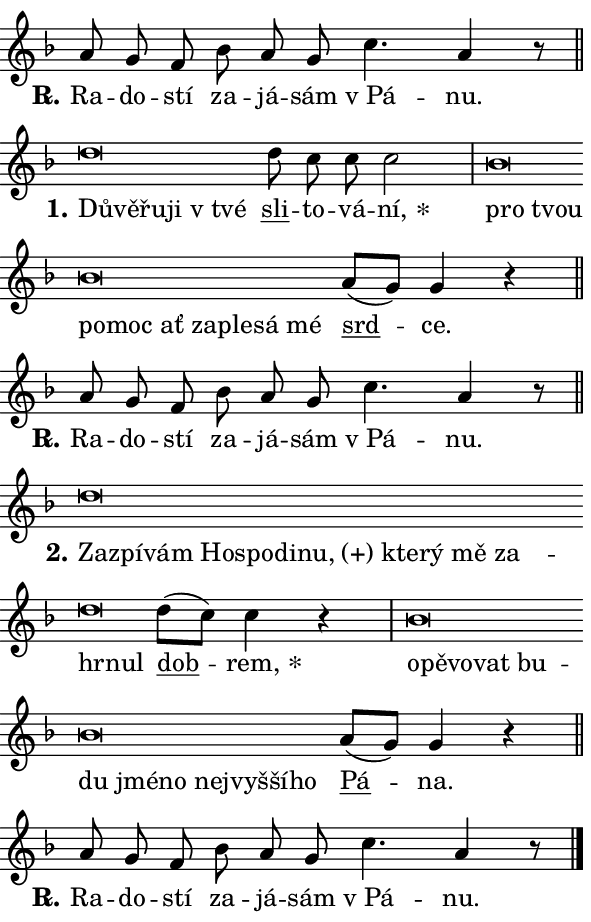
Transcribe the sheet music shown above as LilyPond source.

\version "2.24.0"
\header { tagline = "" }
\paper {
  indent = 0\cm
  top-margin = 0\cm
  right-margin = 0.13\cm % to fit lyric hyphens
  bottom-margin = 0\cm
  left-margin = 0\cm
  paper-width = 10\cm
  page-breaking = #ly:one-page-breaking
  system-system-spacing.basic-distance = #11
  score-system-spacing.basic-distance = #11
  ragged-last = ##f
}


%% Author: Thomas Morley
%% https://lists.gnu.org/archive/html/lilypond-user/2020-05/msg00002.html
#(define (line-position grob)
"Returns position of @var[grob} in current system:
   @code{'start}, if at first time-step
   @code{'end}, if at last time-step
   @code{'middle} otherwise
"
  (let* ((col (ly:item-get-column grob))
         (ln (ly:grob-object col 'left-neighbor))
         (rn (ly:grob-object col 'right-neighbor))
         (col-to-check-left (if (ly:grob? ln) ln col))
         (col-to-check-right (if (ly:grob? rn) rn col))
         (break-dir-left
           (and
             (ly:grob-property col-to-check-left 'non-musical #f)
             (ly:item-break-dir col-to-check-left)))
         (break-dir-right
           (and
             (ly:grob-property col-to-check-right 'non-musical #f)
             (ly:item-break-dir col-to-check-right))))
        (cond ((eqv? 1 break-dir-left) 'start)
              ((eqv? -1 break-dir-right) 'end)
              (else 'middle))))

#(define (tranparent-at-line-position vctor)
  (lambda (grob)
  "Relying on @code{line-position} select the relevant enry from @var{vctor}.
Used to determine transparency,"
    (case (line-position grob)
      ((end) (not (vector-ref vctor 0)))
      ((middle) (not (vector-ref vctor 1)))
      ((start) (not (vector-ref vctor 2))))))

noteHeadBreakVisibility =
#(define-music-function (break-visibility)(vector?)
"Makes @code{NoteHead}s transparent relying on @var{break-visibility}"
#{
  \override NoteHead.transparent =
    #(tranparent-at-line-position break-visibility)
#})

#(define delete-ledgers-for-transparent-note-heads
  (lambda (grob)
    "Reads whether a @code{NoteHead} is transparent.
If so this @code{NoteHead} is removed from @code{'note-heads} from
@var{grob}, which is supposed to be @code{LedgerLineSpanner}.
As a result ledgers are not printed for this @code{NoteHead}"
    (let* ((nhds-array (ly:grob-object grob 'note-heads))
           (nhds-list
             (if (ly:grob-array? nhds-array)
                 (ly:grob-array->list nhds-array)
                 '()))
           ;; Relies on the transparent-property being done before
           ;; Staff.LedgerLineSpanner.after-line-breaking is executed.
           ;; This is fragile ...
           (to-keep
             (remove
               (lambda (nhd)
                 (ly:grob-property nhd 'transparent #f))
               nhds-list)))
      ;; TODO find a better method to iterate over grob-arrays, similiar
      ;; to filter/remove etc for lists
      ;; For now rebuilt from scratch
      (set! (ly:grob-object grob 'note-heads)  '())
      (for-each
        (lambda (nhd)
          (ly:pointer-group-interface::add-grob grob 'note-heads nhd))
        to-keep))))

squashNotes = {
  \override NoteHead.X-extent = #'(-0.2 . 0.2)
  \override NoteHead.Y-extent = #'(-0.75 . 0)
  \override NoteHead.stencil =
    #(lambda (grob)
       (let ((pos (ly:grob-property grob 'staff-position)))
         (begin
           (if (< pos -7) (display "ERROR: Lower brevis then expected\n") (display ""))
           (if (<= pos -6) ly:text-interface::print ly:note-head::print))))
}
unSquashNotes = {
  \revert NoteHead.X-extent
  \revert NoteHead.Y-extent
  \revert NoteHead.stencil
}

hideNotes = \noteHeadBreakVisibility #begin-of-line-visible
unHideNotes = \noteHeadBreakVisibility #all-visible

% work-around for resetting accidentals
% https://lilypond.org/doc/v2.23/Documentation/notation/displaying-rhythms#unmetered-music
cadenzaMeasure = {
  \cadenzaOff
  \partial 1024 s1024
  \cadenzaOn
}

#(define-markup-command (accent layout props text) (markup?)
  "Underline accented syllable"
  (interpret-markup layout props
    #{\markup \override #'(offset . 4.3) \underline { #text }#}))

responsum = \markup \concat {
  "R" \hspace #-1.05 \path #0.1 #'((moveto 0 0.07) (lineto 0.9 0.8)) \hspace #0.05 "."
}

spaceSize = #0.6828661417322834 % exact space size for TeX Gyre Schola

\layout {
  \context {
    \Staff
    \remove "Time_signature_engraver"
    \override LedgerLineSpanner.after-line-breaking = #delete-ledgers-for-transparent-note-heads
  }
  \context {
    \Lyrics {
      \override LyricSpace.minimum-distance = \spaceSize
      \override LyricText.font-name = #"TeX Gyre Schola"
      \override LyricText.font-size = 1
      \override StanzaNumber.font-name = #"TeX Gyre Schola Bold"
      \override StanzaNumber.font-size = 1
    }
  }
  \context {
    \Score 
    \override NoteHead.text =
      #(lambda (grob) 
        (let ((pos (ly:grob-property grob 'staff-position)))
          #{\markup {
            \combine
              \halign #-0.55 \raise #(if (= pos -6) 0 0.5) \override #'(thickness . 2) \draw-line #'(3.2 . 0)
              \musicglyph "noteheads.sM1"
          }#}))
  }
}

% magnetic-lyrics.ily
%
%   written by
%     Jean Abou Samra <jean@abou-samra.fr>
%     Werner Lemberg <wl@gnu.org>
%
%   adapted by
%     Jiri Hon <jiri.hon@gmail.com>
%
% Version 2022-Apr-15

% https://www.mail-archive.com/lilypond-user@gnu.org/msg149350.html

#(define (Left_hyphen_pointer_engraver context)
   "Collect syllable-hyphen-syllable occurrences in lyrics and store
them in properties.  This engraver only looks to the left.  For
example, if the lyrics input is @code{foo -- bar}, it does the
following.

@itemize @bullet
@item
Set the @code{text} property of the @code{LyricHyphen} grob between
@q{foo} and @q{bar} to @code{foo}.

@item
Set the @code{left-hyphen} property of the @code{LyricText} grob with
text @q{foo} to the @code{LyricHyphen} grob between @q{foo} and
@q{bar}.
@end itemize

Use this auxiliary engraver in combination with the
@code{lyric-@/text::@/apply-@/magnetic-@/offset!} hook."
   (let ((hyphen #f)
         (text #f))
     (make-engraver
      (acknowledgers
       ((lyric-syllable-interface engraver grob source-engraver)
        (set! text grob)))
      (end-acknowledgers
       ((lyric-hyphen-interface engraver grob source-engraver)
        ;(when (not (grob::has-interface grob 'lyric-space-interface))
          (set! hyphen grob)));)
      ((stop-translation-timestep engraver)
       (when (and text hyphen)
         (ly:grob-set-object! text 'left-hyphen hyphen))
       (set! text #f)
       (set! hyphen #f)))))

#(define (lyric-text::apply-magnetic-offset! grob)
   "If the space between two syllables is less than the value in
property @code{LyricText@/.details@/.squash-threshold}, move the right
syllable to the left so that it gets concatenated with the left
syllable.

Use this function as a hook for
@code{LyricText@/.after-@/line-@/breaking} if the
@code{Left_@/hyphen_@/pointer_@/engraver} is active."
   (let ((hyphen (ly:grob-object grob 'left-hyphen #f)))
     (when hyphen
       (let ((left-text (ly:spanner-bound hyphen LEFT)))
         (when (grob::has-interface left-text 'lyric-syllable-interface)
           (let* ((common (ly:grob-common-refpoint grob left-text X))
                  (this-x-ext (ly:grob-extent grob common X))
                  (left-x-ext
                   (begin
                     ;; Trigger magnetism for left-text.
                     (ly:grob-property left-text 'after-line-breaking)
                     (ly:grob-extent left-text common X)))
                  ;; `delta` is the gap width between two syllables.
                  (delta (- (interval-start this-x-ext)
                            (interval-end left-x-ext)))
                  (details (ly:grob-property grob 'details))
                  (threshold (assoc-get 'squash-threshold details 0.2)))
             (when (< delta threshold)
               (let* (;; We have to manipulate the input text so that
                      ;; ligatures crossing syllable boundaries are not
                      ;; disabled.  For languages based on the Latin
                      ;; script this is essentially a beautification.
                      ;; However, for non-Western scripts it can be a
                      ;; necessity.
                      (lt (ly:grob-property left-text 'text))
                      (rt (ly:grob-property grob 'text))
                      (is-space (grob::has-interface hyphen 'lyric-space-interface))
                      (space (if is-space " " ""))
                      (extra-delta (if is-space spaceSize 0))
                      ;; Append new syllable.
                      (ltrt-space (if (and (string? lt) (string? rt))
                                (string-append lt space rt)
                                (make-concat-markup (list lt space rt))))
                      ;; Right-align `ltrt` to the right side.
                      (ltrt-space-markup (grob-interpret-markup
                               grob
                               (make-translate-markup
                                (cons (interval-length this-x-ext) 0)
                                (make-right-align-markup ltrt-space)))))
                 (begin
                   ;; Don't print `left-text`.
                   (ly:grob-set-property! left-text 'stencil #f)
                   ;; Set text and stencil (which holds all collected
                   ;; syllables so far) and shift it to the left.
                   (ly:grob-set-property! grob 'text ltrt-space)
                   (ly:grob-set-property! grob 'stencil ltrt-space-markup)
                   (ly:grob-translate-axis! grob (- (- delta extra-delta)) X))))))))))


#(define (lyric-hyphen::displace-bounds-first grob)
   ;; Make very sure this callback isn't triggered too early.
   (let ((left (ly:spanner-bound grob LEFT))
         (right (ly:spanner-bound grob RIGHT)))
     (ly:grob-property left 'after-line-breaking)
     (ly:grob-property right 'after-line-breaking)
     (ly:lyric-hyphen::print grob)))

squashThreshold = #0.4

\layout {
  \context {
    \Lyrics
    \consists #Left_hyphen_pointer_engraver
    \override LyricText.after-line-breaking =
      #lyric-text::apply-magnetic-offset!
    \override LyricHyphen.stencil = #lyric-hyphen::displace-bounds-first
    \override LyricText.details.squash-threshold = \squashThreshold
    \override LyricHyphen.minimum-distance = 0
    \override LyricHyphen.minimum-length = \squashThreshold
  }
}

squashText = \override LyricText.details.squash-threshold = 9999
unSquashText = \override LyricText.details.squash-threshold = \squashThreshold

leftText = \override LyricText.self-alignment-X = #LEFT
unLeftText = \revert LyricText.self-alignment-X

starOffset = #(lambda (grob) 
                (let ((x_offset (ly:self-alignment-interface::aligned-on-x-parent grob)))
                  (if (= x_offset 0) 0 (+ x_offset 1.2))))

star = #(define-music-function (syllable)(string?)
"Append star separator at the end of a syllable"
#{
  \once \override LyricText.X-offset = #starOffset
  \lyricmode { \markup {
    #syllable
    \override #'((font-name . "TeX Gyre Schola Bold")) \hspace #0.2 \lower #0.65 \larger "*"
  } }
#})

starAccent = #(define-music-function (syllable)(string?)
"Append star separator at the end of a syllable and make accent"
#{
  \once \override LyricText.X-offset = #starOffset
  \lyricmode { \markup {
    \accent #syllable
    \override #'((font-name . "TeX Gyre Schola Bold")) \hspace #0.2 \lower #0.65 \larger "*"
  } }
#})

breath = #(define-music-function (syllable)(string?)
"Append breathing indicator at the end of a syllable"
#{
  \lyricmode { \markup { #syllable "+" } }
#})

optionalBreath = #(define-music-function (syllable)(string?)
"Append optional breathing indicator at the end of a syllable"
#{
  \lyricmode { \markup { #syllable "(+)" } }
#})


\score {
    <<
        \new Voice = "melody" { \cadenzaOn \key f \major \relative { a'8 g f bes a g \bar "" c4. a4 r8 \cadenzaMeasure \bar "||" \break } }
        \new Lyrics \lyricsto "melody" { \lyricmode { \set stanza = \responsum
Ra -- do -- stí za -- já -- sám "v Pá" -- nu. } }
    >>
    \layout {}
}

\score {
    <<
        \new Voice = "melody" { \cadenzaOn \key f \major \relative { \squashNotes d''\breve*1/16 \hideNotes \breve*1/16 \bar "" \breve*1/16 \bar "" \breve*1/16 \breve*1/16 \bar "" \unHideNotes \unSquashNotes \bar "" d8 c c c2 \cadenzaMeasure \bar "|" \squashNotes bes\breve*1/16 \hideNotes \breve*1/16 \bar "" \breve*1/16 \bar "" \breve*1/16 \bar "" \breve*1/16 \bar "" \breve*1/16 \bar "" \breve*1/16 \bar "" \breve*1/16 \breve*1/16 \bar "" \unHideNotes \unSquashNotes \bar "" a8[( g)] g4 r \cadenzaMeasure \bar "||" \break } }
        \new Lyrics \lyricsto "melody" { \lyricmode { \set stanza = "1."
\leftText Dů -- \squashText vě -- řu -- ji "v tvé" \unLeftText \unSquashText \markup \accent sli -- to -- vá -- \star ní, \leftText pro \squashText tvou po -- moc ať za -- ple -- sá mé \unLeftText \unSquashText \markup \accent srd -- ce. } }
    >>
    \layout {}
}

\score {
    <<
        \new Voice = "melody" { \cadenzaOn \key f \major \relative { a'8 g f bes a g \bar "" c4. a4 r8 \cadenzaMeasure \bar "||" \break } }
        \new Lyrics \lyricsto "melody" { \lyricmode { \set stanza = \responsum
Ra -- do -- stí za -- já -- sám "v Pá" -- nu. } }
    >>
    \layout {}
}

\score {
    <<
        \new Voice = "melody" { \cadenzaOn \key f \major \relative { \squashNotes d''\breve*1/16 \hideNotes \breve*1/16 \bar "" \breve*1/16 \bar "" \breve*1/16 \bar "" \breve*1/16 \bar "" \breve*1/16 \bar "" \breve*1/16 \bar "" \breve*1/16 \bar "" \breve*1/16 \bar "" \breve*1/16 \bar "" \breve*1/16 \bar "" \breve*1/16 \breve*1/16 \bar "" \unHideNotes \unSquashNotes \bar "" d8[( c)] c4 r \cadenzaMeasure \bar "|" \squashNotes bes\breve*1/16 \hideNotes \breve*1/16 \bar "" \breve*1/16 \bar "" \breve*1/16 \bar "" \breve*1/16 \bar "" \breve*1/16 \bar "" \breve*1/16 \bar "" \breve*1/16 \bar "" \breve*1/16 \bar "" \breve*1/16 \bar "" \breve*1/16 \breve*1/16 \bar "" \unHideNotes \unSquashNotes \bar "" a8[( g)] g4 r \cadenzaMeasure \bar "||" \break } }
        \new Lyrics \lyricsto "melody" { \lyricmode { \set stanza = "2."
\leftText Za -- \squashText zpí -- vám Ho -- spo -- di -- \optionalBreath nu, kte -- rý mě za -- hr -- nul \unLeftText \unSquashText \markup \accent dob -- \star rem, \leftText o -- \squashText pě -- vo -- vat bu -- du jmé -- no nej -- vyš -- ší -- ho \unLeftText \unSquashText \markup \accent Pá -- na. } }
    >>
    \layout {}
}

\score {
    <<
        \new Voice = "melody" { \cadenzaOn \key f \major \relative { a'8 g f bes a g \bar "" c4. a4 r8 \cadenzaMeasure \bar "||" \break } \bar "|." }
        \new Lyrics \lyricsto "melody" { \lyricmode { \set stanza = \responsum
Ra -- do -- stí za -- já -- sám "v Pá" -- nu. } }
    >>
    \layout {}
}
